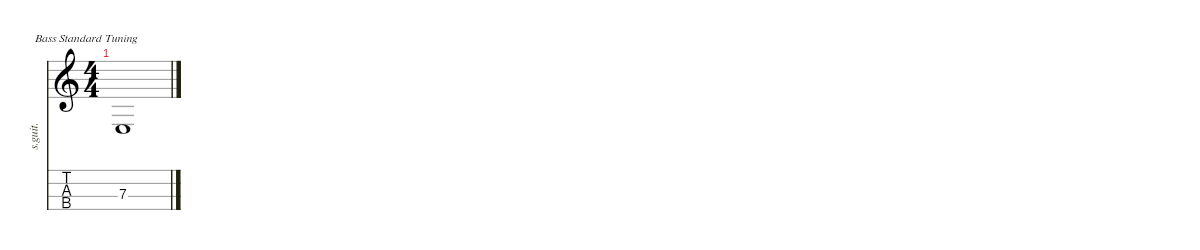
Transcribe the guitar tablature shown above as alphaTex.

\defaultSystemsLayout 4
\hideDynamics
\bracketExtendMode nobrackets
\track ("Guy Berryman" "s.guit.") {instrument electricbassfinger}
\staff {score tabs}
\tuning (G2 D2 A1 E1)
\ts (4 4)
\tempo (85 hide)
\clef g2
\ks c
7.3{t}.1{lyrics (0 "") lyrics (1 "") lyrics (2 "") lyrics (3 "") lyrics (4 "") dy f}
